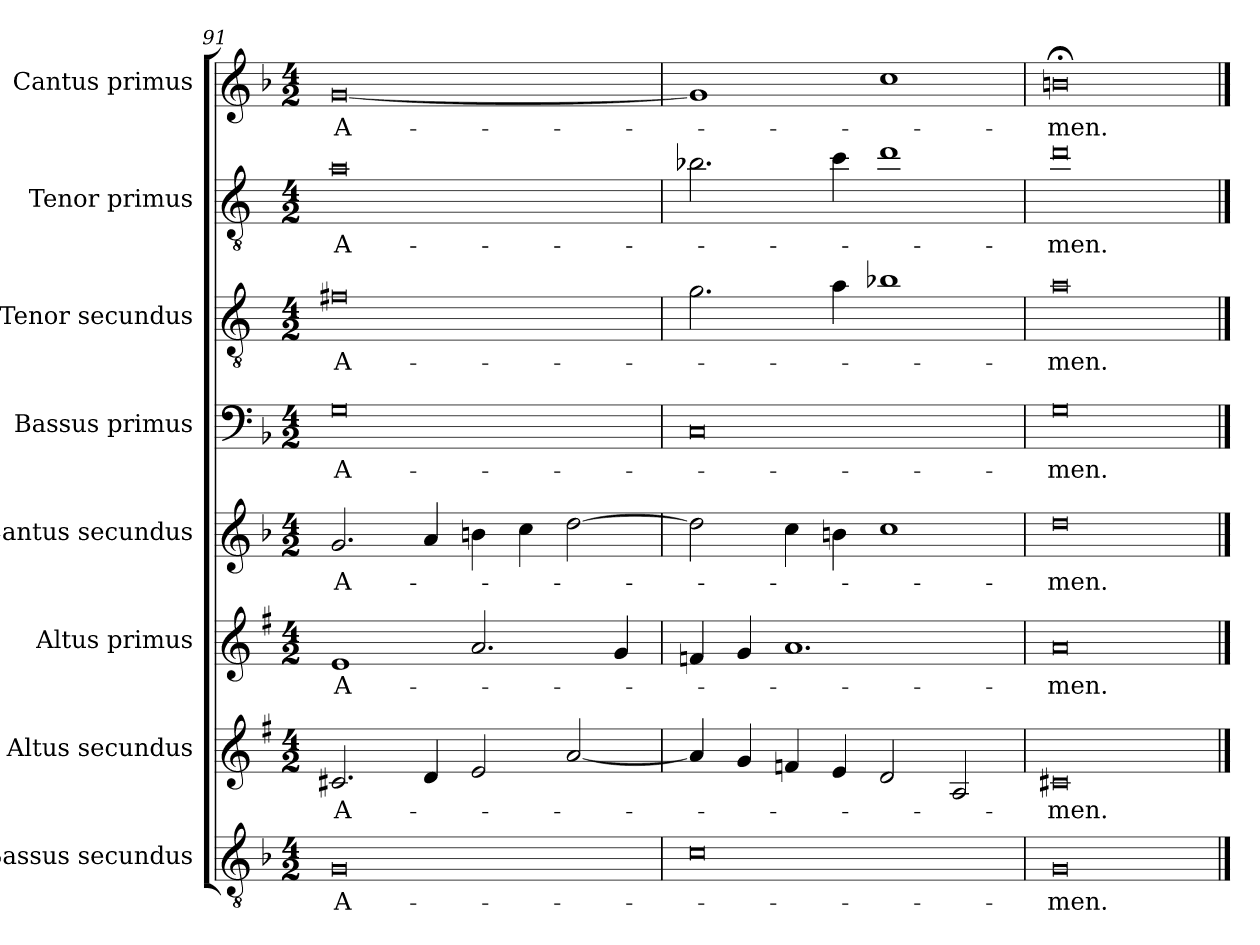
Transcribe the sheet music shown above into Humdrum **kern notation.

**kern	**text	**kern	**text	**kern	**text	**kern	**text	**kern	**text	**kern	**text	**kern	**text	**kern	**text
*part8	*part8	*part7	*part7	*part6	*part6	*part5	*part5	*part4	*part4	*part3	*part3	*part2	*part2	*part1	*part1
*staff8	*staff8	*staff7	*staff7	*staff6	*staff6	*staff5	*staff5	*staff4	*staff4	*staff3	*staff3	*staff2	*staff2	*staff1	*staff1
*I"Bassus secundus	*	*I"Altus secundus	*	*I"Altus primus	*	*I"Cantus secundus	*	*I"Bassus primus	*	*I"Tenor secundus	*	*I"Tenor primus	*	*I"Cantus primus	*
*	*	*	*	*I'A I	*	*	*	*I'B I	*	*	*	*I'T I	*	*I'C I	*
*clefGv2	*	*clefG2	*	*clefG2	*	*clefG2	*	*clefF4	*	*clefGv2	*	*clefGv2	*	*clefG2	*
*	*	*ITrd1c2	*	*ITrd1c2	*	*	*	*	*	*ITrd4c7	*	*ITrd4c7	*	*	*
*k[b-]	*	*k[b-]	*	*k[b-]	*	*k[b-]	*	*k[b-]	*	*k[b-]	*	*k[b-]	*	*k[b-]	*
*F:	*	*F:	*	*F:	*	*F:	*	*F:	*	*F:	*	*F:	*	*F:	*
*M4/2	*	*M4/2	*	*M4/2	*	*M4/2	*	*M4/2	*	*M4/2	*	*M4/2	*	*M4/2	*
=91	=91	=91	=91	=91	=91	=91	=91	=91	=91	=91	=91	=91	=91	=91	=91
!	!LO:LY:b	!	!LO:LY:b	!	!LO:LY:b	!	!LO:LY:b	!	!LO:LY:b	!	!LO:LY:b	!	!LO:LY:b	!	!LO:LY:b
0G	A-	2.Bn/	A-	1d	A-	2.g/	A-	0G	A-	0Bn	A-	0d	A-	[0g	A-
.	.	4c/	.	.	.	4a/	.	.	.	.	.	.	.	.	.
.	.	2d/	.	2.g/	.	4bn\	.	.	.	.	.	.	.	.	.
.	.	.	.	.	.	4cc\	.	.	.	.	.	.	.	.	.
.	.	[2g/	.	.	.	[2dd\	.	.	.	.	.	.	.	.	.
.	.	.	.	4f/	.	.	.	.	.	.	.	.	.	.	.
=92	=92	=92	=92	=92	=92	=92	=92	=92	=92	=92	=92	=92	=92	=92	=92
0c	.	4g/]	.	4e-X/	.	2dd\]	.	0C	.	2.c\	.	2.e-X\	.	1g]	.
.	.	4f/	.	4f/	.	.	.	.	.	.	.	.	.	.	.
.	.	4e-X/	.	1.g	.	4cc\	.	.	.	.	.	.	.	.	.
.	.	4d/	.	.	.	4bn\	.	.	.	4d\	.	4f\	.	.	.
.	.	2c/	.	.	.	1cc	.	.	.	1e-X	.	1g	.	1cc	.
.	.	2G/	.	.	.	.	.	.	.	.	.	.	.	.	.
=93	=93	=93	=93	=93	=93	=93	=93	=93	=93	=93	=93	=93	=93	=93	=93
!	!LO:LY:b	!	!LO:LY:b	!	!LO:LY:b	!	!LO:LY:b	!	!LO:LY:b	!	!LO:LY:b	!	!LO:LY:b	!	!LO:LY:b
0G	-men.	0Bn	-men.	0g	-men.	0dd	-men.	0G	-men.	0d	-men.	0g	-men.	0bn;<	-men.
==	==	==	==	==	==	==	==	==	==	==	==	==	==	==	==
*-	*-	*-	*-	*-	*-	*-	*-	*-	*-	*-	*-	*-	*-	*-	*-
